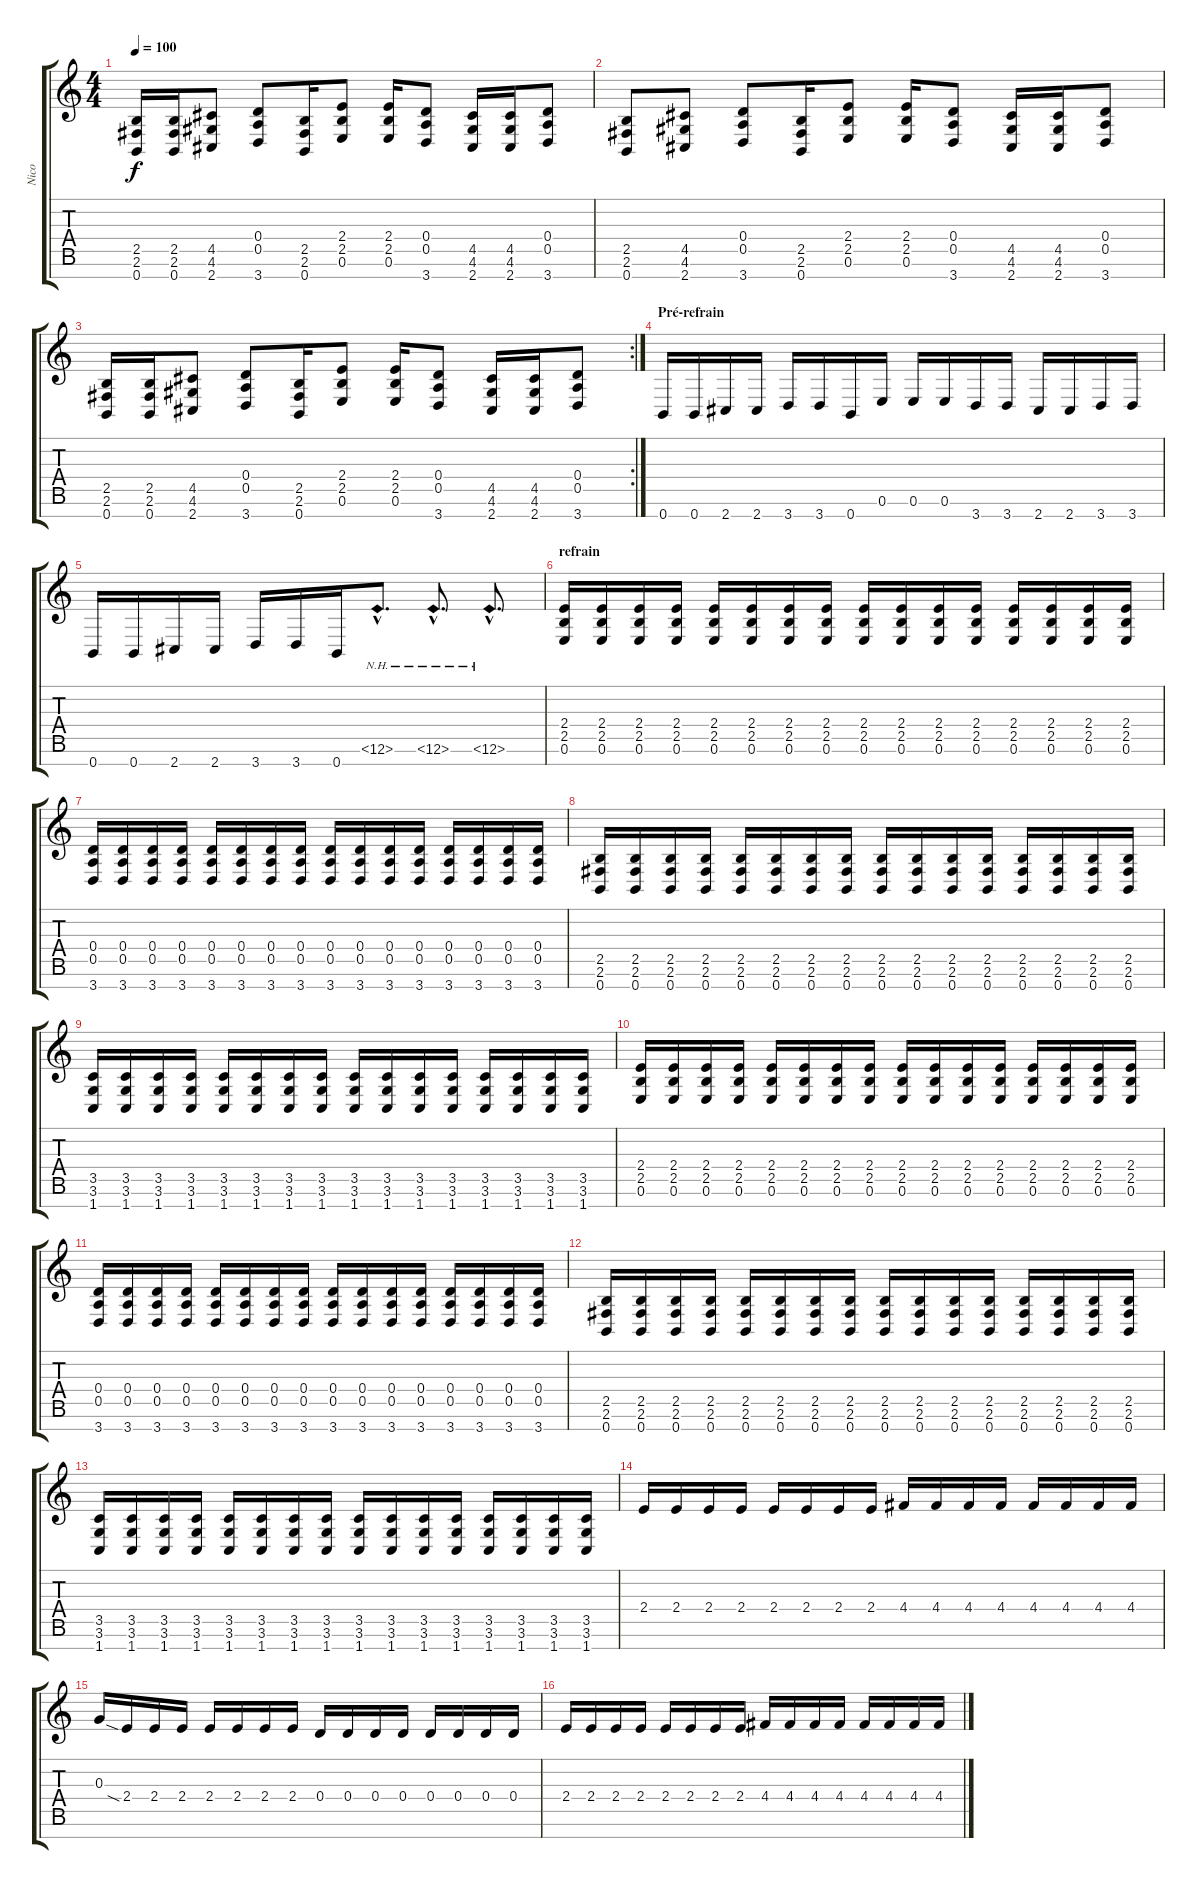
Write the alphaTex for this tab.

\track ("Nico" "Nico") {instrument distortionguitar}
\staff {score tabs}
\tuning (E4 B3 G3 D3 A2 E2 B1) {hide}
\ts (4 4)
\tempo 100
\clef g2
\ks c
(2.5 2.6 0.7).16{dy f} (2.5 2.6 0.7).16 (4.5 4.6 2.7).8 (0.4 0.5 3.7).8 (2.5 2.6 0.7).16 (2.4 2.5 0.6).8 (2.4 2.5 0.6).16 (0.4 0.5 3.7).8 (4.5 4.6 2.7).16 (4.5 4.6 2.7).16 (0.4 0.5 3.7).8 |
(2.5 2.6 0.7).8 (4.5 4.6 2.7).8 (0.4 0.5 3.7).8 (2.5 2.6 0.7).16 (2.4 2.5 0.6).8 (2.4 2.5 0.6).16 (0.4 0.5 3.7).8 (4.5 4.6 2.7).16 (4.5 4.6 2.7).16 (0.4 0.5 3.7).8 |
\rc 2
(2.5 2.6 0.7).16 (2.5 2.6 0.7).16 (4.5 4.6 2.7).8 (0.4 0.5 3.7).8 (2.5 2.6 0.7).16 (2.4 2.5 0.6).8 (2.4 2.5 0.6).16 (0.4 0.5 3.7).8 (4.5 4.6 2.7).16 (4.5 4.6 2.7).16 (0.4 0.5 3.7).8 |
\section ("" "Pré-refrain")
0.7.16 0.7.16 2.7.16 2.7.16 3.7.16 3.7.16 0.7.16 0.6.16 0.6.16 0.6.16 3.7.16 3.7.16 2.7.16 2.7.16 3.7.16 3.7.16 |
0.7.16 0.7.16 2.7.16 2.7.16 3.7.16 3.7.16 0.7.16 0.6{nh hac}.8{d} 0.6{nh hac}.8{d} 0.6{nh hac}.8{d} |
\section ("" "refrain")
(2.4 2.5 0.6).16 (2.4 2.5 0.6).16 (2.4 2.5 0.6).16 (2.4 2.5 0.6).16 (2.4 2.5 0.6).16 (2.4 2.5 0.6).16 (2.4 2.5 0.6).16 (2.4 2.5 0.6).16 (2.4 2.5 0.6).16 (2.4 2.5 0.6).16 (2.4 2.5 0.6).16 (2.4 2.5 0.6).16 (2.4 2.5 0.6).16 (2.4 2.5 0.6).16 (2.4 2.5 0.6).16 (2.4 2.5 0.6).16 |
(0.4 0.5 3.7).16 (0.4 0.5 3.7).16 (0.4 0.5 3.7).16 (0.4 0.5 3.7).16 (0.4 0.5 3.7).16 (0.4 0.5 3.7).16 (0.4 0.5 3.7).16 (0.4 0.5 3.7).16 (0.4 0.5 3.7).16 (0.4 0.5 3.7).16 (0.4 0.5 3.7).16 (0.4 0.5 3.7).16 (0.4 0.5 3.7).16 (0.4 0.5 3.7).16 (0.4 0.5 3.7).16 (0.4 0.5 3.7).16 |
(2.5 2.6 0.7).16 (2.5 2.6 0.7).16 (2.5 2.6 0.7).16 (2.5 2.6 0.7).16 (2.5 2.6 0.7).16 (2.5 2.6 0.7).16 (2.5 2.6 0.7).16 (2.5 2.6 0.7).16 (2.5 2.6 0.7).16 (2.5 2.6 0.7).16 (2.5 2.6 0.7).16 (2.5 2.6 0.7).16 (2.5 2.6 0.7).16 (2.5 2.6 0.7).16 (2.5 2.6 0.7).16 (2.5 2.6 0.7).16 |
(3.5 3.6 1.7).16 (3.5 3.6 1.7).16 (3.5 3.6 1.7).16 (3.5 3.6 1.7).16 (3.5 3.6 1.7).16 (3.5 3.6 1.7).16 (3.5 3.6 1.7).16 (3.5 3.6 1.7).16 (3.5 3.6 1.7).16 (3.5 3.6 1.7).16 (3.5 3.6 1.7).16 (3.5 3.6 1.7).16 (3.5 3.6 1.7).16 (3.5 3.6 1.7).16 (3.5 3.6 1.7).16 (3.5 3.6 1.7).16 |
(2.4 2.5 0.6).16 (2.4 2.5 0.6).16 (2.4 2.5 0.6).16 (2.4 2.5 0.6).16 (2.4 2.5 0.6).16 (2.4 2.5 0.6).16 (2.4 2.5 0.6).16 (2.4 2.5 0.6).16 (2.4 2.5 0.6).16 (2.4 2.5 0.6).16 (2.4 2.5 0.6).16 (2.4 2.5 0.6).16 (2.4 2.5 0.6).16 (2.4 2.5 0.6).16 (2.4 2.5 0.6).16 (2.4 2.5 0.6).16 |
(0.4 0.5 3.7).16 (0.4 0.5 3.7).16 (0.4 0.5 3.7).16 (0.4 0.5 3.7).16 (0.4 0.5 3.7).16 (0.4 0.5 3.7).16 (0.4 0.5 3.7).16 (0.4 0.5 3.7).16 (0.4 0.5 3.7).16 (0.4 0.5 3.7).16 (0.4 0.5 3.7).16 (0.4 0.5 3.7).16 (0.4 0.5 3.7).16 (0.4 0.5 3.7).16 (0.4 0.5 3.7).16 (0.4 0.5 3.7).16 |
(2.5 2.6 0.7).16 (2.5 2.6 0.7).16 (2.5 2.6 0.7).16 (2.5 2.6 0.7).16 (2.5 2.6 0.7).16 (2.5 2.6 0.7).16 (2.5 2.6 0.7).16 (2.5 2.6 0.7).16 (2.5 2.6 0.7).16 (2.5 2.6 0.7).16 (2.5 2.6 0.7).16 (2.5 2.6 0.7).16 (2.5 2.6 0.7).16 (2.5 2.6 0.7).16 (2.5 2.6 0.7).16 (2.5 2.6 0.7).16 |
(3.5 3.6 1.7).16 (3.5 3.6 1.7).16 (3.5 3.6 1.7).16 (3.5 3.6 1.7).16 (3.5 3.6 1.7).16 (3.5 3.6 1.7).16 (3.5 3.6 1.7).16 (3.5 3.6 1.7).16 (3.5 3.6 1.7).16 (3.5 3.6 1.7).16 (3.5 3.6 1.7).16 (3.5 3.6 1.7).16 (3.5 3.6 1.7).16 (3.5 3.6 1.7).16 (3.5 3.6 1.7).16 (3.5 3.6 1.7).16 |
2.4.16 2.4.16 2.4.16 2.4.16 2.4.16 2.4.16 2.4.16 2.4.16 4.4.16 4.4.16 4.4.16 4.4.16 4.4.16 4.4.16 4.4.16 4.4.16 |
0.3.16 2.4{sia}.16 2.4.16 2.4.16 2.4.16 2.4.16 2.4.16 2.4.16 0.4.16 0.4.16 0.4.16 0.4.16 0.4.16 0.4.16 0.4.16 0.4.16 |
2.4.16 2.4.16 2.4.16 2.4.16 2.4.16 2.4.16 2.4.16 2.4.16 4.4.16 4.4.16 4.4.16 4.4.16 4.4.16 4.4.16 4.4.16 4.4.16
